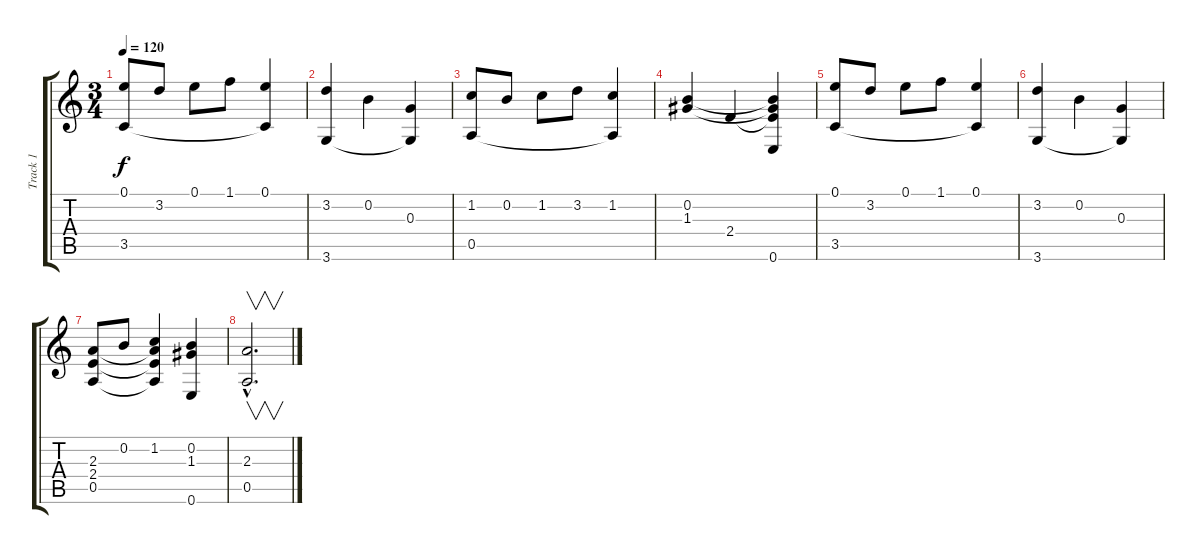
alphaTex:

\track ("Track 1" "Track 1") {instrument acousticguitarnylon}
\staff {score tabs}
\tuning (E4 B3 G3 D3 A2 E2) {hide}
\ts (3 4)
\tempo 120
\clef g2
\ks c
(0.1 3.5).8{dy f} 3.2.8 0.1.8 1.1.8 (0.1 3.5{t}).4 |
(3.2 3.6).4 0.2.4 (0.3 3.6{t}).4 |
(1.2 0.5).8 0.2.8 1.2.8 3.2.8 (1.2 0.5{t}).4 |
(0.2 1.3).4 2.4.4 (0.2{t} 1.3{t} 2.4{t} 0.6).4 |
(0.1 3.5).8 3.2.8 0.1.8 1.1.8 (0.1 3.5{t}).4 |
(3.2 3.6).4 0.2.4 (0.3 3.6{t}).4 |
(2.3 2.4 0.5).8 0.2.8 (1.2 2.3{t} 2.4{t} 0.5{t}).4 (0.2 1.3 0.6).4 |
(2.3{hac} 0.5{hac}).2{v d}
